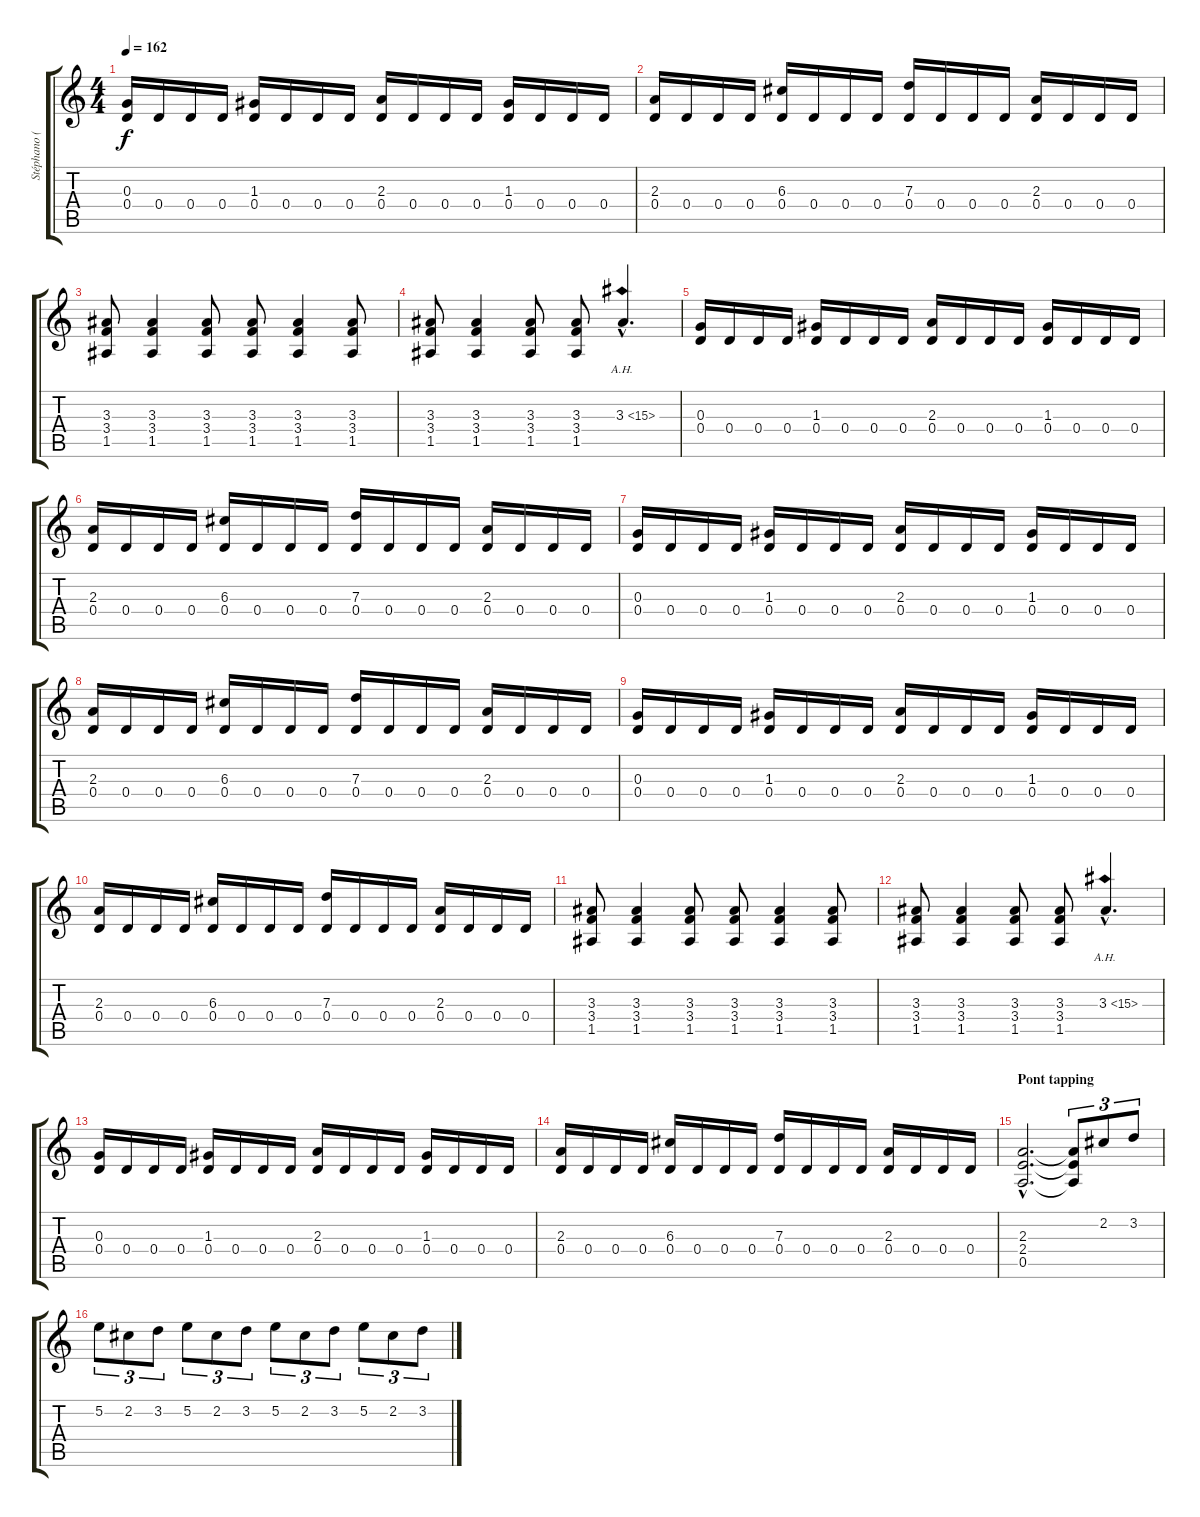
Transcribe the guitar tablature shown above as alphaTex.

\track ("Stéphano (guitare)" "Stéphano (") {instrument overdrivenguitar}
\staff {score tabs}
\tuning (E4 B3 G3 D3 A2 D2) {hide}
\ts (4 4)
\tempo 162
\clef g2
\ks c
(0.3 0.4).16{dy f} 0.4.16 0.4.16 0.4.16 (1.3 0.4).16 0.4.16 0.4.16 0.4.16 (2.3 0.4).16 0.4.16 0.4.16 0.4.16 (1.3 0.4).16 0.4.16 0.4.16 0.4.16 |
(2.3 0.4).16 0.4.16 0.4.16 0.4.16 (6.3 0.4).16 0.4.16 0.4.16 0.4.16 (7.3 0.4).16 0.4.16 0.4.16 0.4.16 (2.3 0.4).16 0.4.16 0.4.16 0.4.16 |
(3.3 3.4 1.5).8 (3.3 3.4 1.5).4 (3.3 3.4 1.5).8 (3.3 3.4 1.5).8 (3.3 3.4 1.5).4 (3.3 3.4 1.5).8 |
(3.3 3.4 1.5).8 (3.3 3.4 1.5).4 (3.3 3.4 1.5).8 (3.3 3.4 1.5).8 3.3{ah 12 hac}.4{d instrument overdrivenguitar} |
(0.3 0.4).16{volume 13 instrument overdrivenguitar} 0.4.16 0.4.16 0.4.16 (1.3 0.4).16 0.4.16 0.4.16 0.4.16 (2.3 0.4).16 0.4.16 0.4.16 0.4.16 (1.3 0.4).16 0.4.16 0.4.16 0.4.16 |
(2.3 0.4).16 0.4.16 0.4.16 0.4.16 (6.3 0.4).16 0.4.16 0.4.16 0.4.16 (7.3 0.4).16 0.4.16 0.4.16 0.4.16 (2.3 0.4).16 0.4.16 0.4.16 0.4.16 |
(0.3 0.4).16 0.4.16 0.4.16 0.4.16 (1.3 0.4).16 0.4.16 0.4.16 0.4.16 (2.3 0.4).16 0.4.16 0.4.16 0.4.16 (1.3 0.4).16 0.4.16 0.4.16 0.4.16 |
(2.3 0.4).16 0.4.16 0.4.16 0.4.16 (6.3 0.4).16 0.4.16 0.4.16 0.4.16 (7.3 0.4).16 0.4.16 0.4.16 0.4.16 (2.3 0.4).16 0.4.16 0.4.16 0.4.16 |
(0.3 0.4).16 0.4.16 0.4.16 0.4.16 (1.3 0.4).16 0.4.16 0.4.16 0.4.16 (2.3 0.4).16 0.4.16 0.4.16 0.4.16 (1.3 0.4).16 0.4.16 0.4.16 0.4.16 |
(2.3 0.4).16 0.4.16 0.4.16 0.4.16 (6.3 0.4).16 0.4.16 0.4.16 0.4.16 (7.3 0.4).16 0.4.16 0.4.16 0.4.16 (2.3 0.4).16 0.4.16 0.4.16 0.4.16 |
(3.3 3.4 1.5).8 (3.3 3.4 1.5).4 (3.3 3.4 1.5).8 (3.3 3.4 1.5).8 (3.3 3.4 1.5).4 (3.3 3.4 1.5).8 |
(3.3 3.4 1.5).8 (3.3 3.4 1.5).4 (3.3 3.4 1.5).8 (3.3 3.4 1.5).8 3.3{ah 12 hac}.4{d} |
(0.3 0.4).16{volume 13 instrument overdrivenguitar} 0.4.16 0.4.16 0.4.16 (1.3 0.4).16 0.4.16 0.4.16 0.4.16 (2.3 0.4).16 0.4.16 0.4.16 0.4.16 (1.3 0.4).16 0.4.16 0.4.16 0.4.16 |
(2.3 0.4).16 0.4.16 0.4.16 0.4.16 (6.3 0.4).16 0.4.16 0.4.16 0.4.16 (7.3 0.4).16 0.4.16 0.4.16 0.4.16 (2.3 0.4).16 0.4.16 0.4.16 0.4.16 |
\section ("" "Pont tapping")
(2.3{hac} 2.4{hac} 0.5{hac}).2{d} (2.3{t} 2.4{t} 0.5{t}).8{tu (3 2)} 2.2.8{tu (3 2)} 3.2.8{tu (3 2)} |
5.2.8{tu (3 2)} 2.2.8{tu (3 2)} 3.2.8{tu (3 2)} 5.2.8{tu (3 2)} 2.2.8{tu (3 2)} 3.2.8{tu (3 2)} 5.2.8{tu (3 2)} 2.2.8{tu (3 2)} 3.2.8{tu (3 2)} 5.2.8{tu (3 2)} 2.2.8{tu (3 2)} 3.2.8{tu (3 2)}
